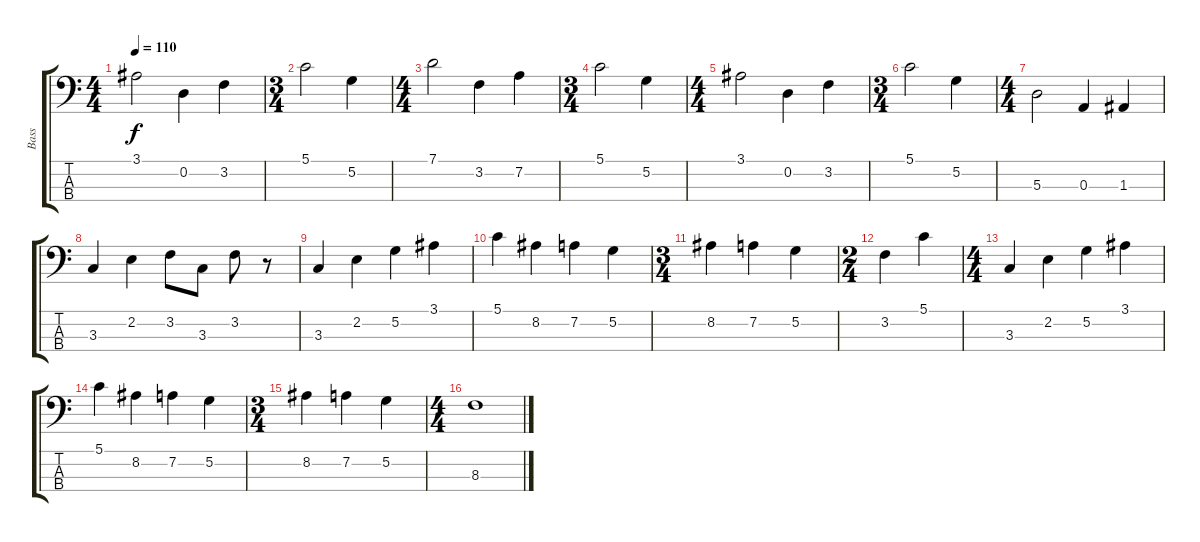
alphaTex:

\track ("Bass" "Bass") {instrument electricbassfinger}
\staff {score tabs}
\tuning (G2 D2 A1 E1) {hide}
\ts (4 4)
\tempo 110
\clef f4
\ks c
3.1.2{dy f} 0.2.4 3.2.4 |
\ts (3 4)
5.1.2 5.2.4 |
\ts (4 4)
7.1.2 3.2.4 7.2.4 |
\ts (3 4)
5.1.2 5.2.4 |
\ts (4 4)
3.1.2 0.2.4 3.2.4 |
\ts (3 4)
5.1.2 5.2.4 |
\ts (4 4)
5.3.2 0.3.4 1.3.4 |
3.3.4 2.2.4 3.2.8 3.3.8 3.2.8 r.8 |
3.3.4 2.2.4 5.2.4 3.1.4 |
5.1.4 8.2.4 7.2.4 5.2.4 |
\ts (3 4)
8.2.4 7.2.4 5.2.4 |
\ts (2 4)
3.2.4 5.1.4 |
\ts (4 4)
3.3.4 2.2.4 5.2.4 3.1.4 |
5.1.4 8.2.4 7.2.4 5.2.4 |
\ts (3 4)
8.2.4 7.2.4 5.2.4 |
\ts (4 4)
8.3.1
